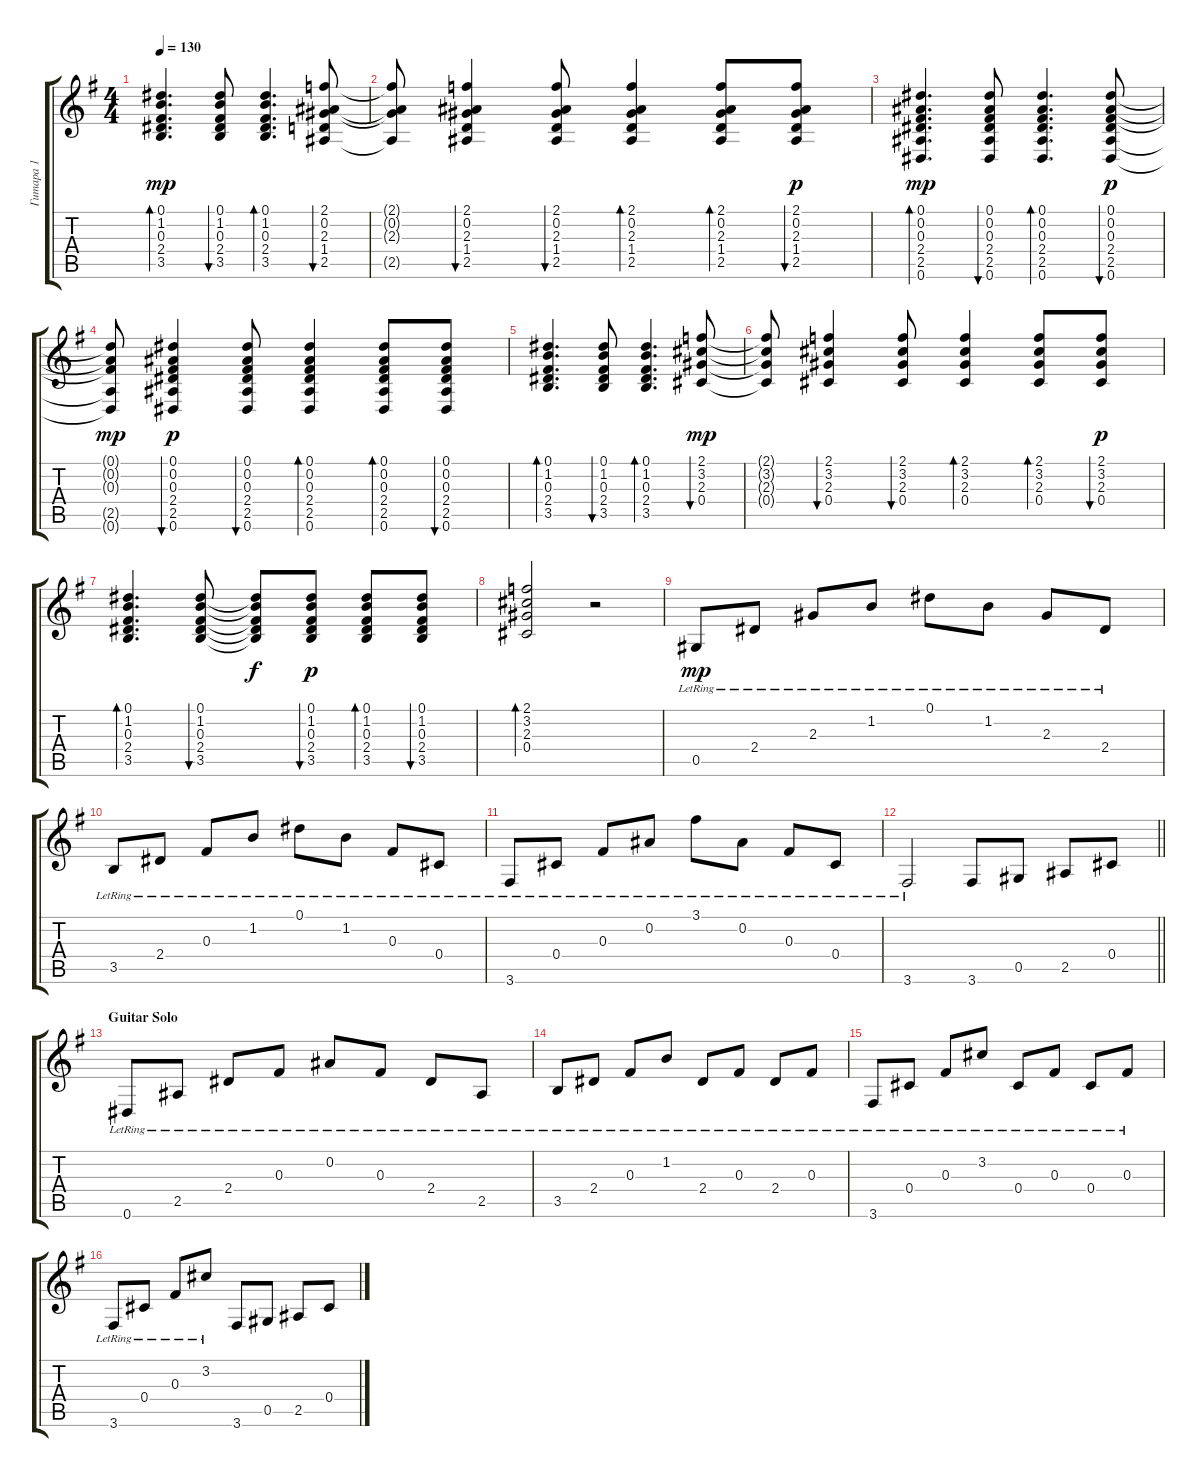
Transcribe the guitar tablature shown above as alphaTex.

\track ("Гитара 1" "Гитара 1") {instrument acousticguitarsteel}
\staff {score tabs}
\tuning (Eb4 Bb3 Gb3 Db3 Ab2 Eb2) {hide}
\ts (4 4)
\tempo 130
\clef g2
\ks eminor
(0.1 1.2 0.3 2.4 3.5).4{d bd 30 dy mp} (0.1 1.2 0.3 2.4 3.5).8{bu 30} (0.1 1.2 0.3 2.4 3.5).4{d bd 30} (2.1 0.2 2.3 1.4 2.5).8{bu 30} |
(2.1{t} 0.2{t} 2.3{t} 2.5{t}).8 (2.1 0.2 2.3 1.4 2.5).4{bu 30} (2.1 0.2 2.3 1.4 2.5).8{bu 30} (2.1 0.2 2.3 1.4 2.5).4{bd 30} (2.1 0.2 2.3 1.4 2.5).8{bd 30} (2.1 0.2 2.3 1.4 2.5).8{bu 30 dy p} |
(0.1 0.2 0.3 2.4 2.5 0.6).4{d bd 30 dy mp} (0.1 0.2 0.3 2.4 2.5 0.6).8{bu 30} (0.1 0.2 0.3 2.4 2.5 0.6).4{d bd 30} (0.1 0.2 0.3 2.4 2.5 0.6).8{bu 30 dy p} |
(0.1{t} 0.2{t} 0.3{t} 2.5{t} 0.6{t}).8{dy mp} (0.1 0.2 0.3 2.4 2.5 0.6).4{bu 30 dy p} (0.1 0.2 0.3 2.4 2.5 0.6).8{bu 30} (0.1 0.2 0.3 2.4 2.5 0.6).4{bd 30} (0.1 0.2 0.3 2.4 2.5 0.6).8{bd 30} (0.1 0.2 0.3 2.4 2.5 0.6).8{bu 30} |
(0.1 1.2 0.3 2.4 3.5).4{d bd 30} (0.1 1.2 0.3 2.4 3.5).8{bu 30} (0.1 1.2 0.3 2.4 3.5).4{d bd 30} (2.1 3.2 2.3 0.4).8{bu 30 dy mp} |
(2.1{t} 3.2{t} 2.3{t} 0.4{t}).8 (2.1 3.2 2.3 0.4).4{bu 30} (2.1 3.2 2.3 0.4).8{bu 30} (2.1 3.2 2.3 0.4).4{bd 30} (2.1 3.2 2.3 0.4).8{bd 30} (2.1 3.2 2.3 0.4).8{bu 30 dy p} |
(0.1 1.2 0.3 2.4 3.5).4{d bd 30} (0.1 1.2 0.3 2.4 3.5).8{bu 30} (0.1{t} 1.2{t} 0.3{t} 2.4{t} 3.5{t}).8{dy f} (0.1 1.2 0.3 2.4 3.5).8{bu 30 dy p} (0.1 1.2 0.3 2.4 3.5).8{bd 30} (0.1 1.2 0.3 2.4 3.5).8{bu 30} |
(2.1 3.2 2.3 0.4).2{bd 30} r.2 |
0.5{lr}.8{dy mp} 2.4{lr}.8 2.3{lr}.8 1.2{lr}.8 0.1{lr}.8 1.2{lr}.8 2.3{lr}.8 2.4{lr}.8 |
3.5{lr}.8 2.4{lr}.8 0.3{lr}.8 1.2{lr}.8 0.1{lr}.8 1.2{lr}.8 0.3{lr}.8 0.4{lr}.8 |
3.6{lr}.8 0.4{lr}.8 0.3{lr}.8 0.2{lr}.8 3.1{lr}.8 0.2{lr}.8 0.3{lr}.8 0.4{lr}.8 |
\barLineRight lightlight
3.6{lr}.2 3.6.8 0.5.8 2.5.8 0.4.8 |
\section ("" "Guitar Solo")
0.6{lr}.8 2.5{lr}.8 2.4{lr}.8 0.3{lr}.8 0.2{lr}.8 0.3{lr}.8 2.4{lr}.8 2.5{lr}.8 |
3.5{lr}.8 2.4{lr}.8 0.3{lr}.8 1.2{lr}.8 2.4{lr}.8 0.3{lr}.8 2.4{lr}.8 0.3{lr}.8 |
3.6{lr}.8 0.4{lr}.8 0.3{lr}.8 3.2{lr}.8 0.4{lr}.8 0.3{lr}.8 0.4{lr}.8 0.3{lr}.8 |
3.6{lr}.8 0.4{lr}.8 0.3{lr}.8 3.2{lr}.8 3.6.8 0.5.8 2.5.8 0.4.8
